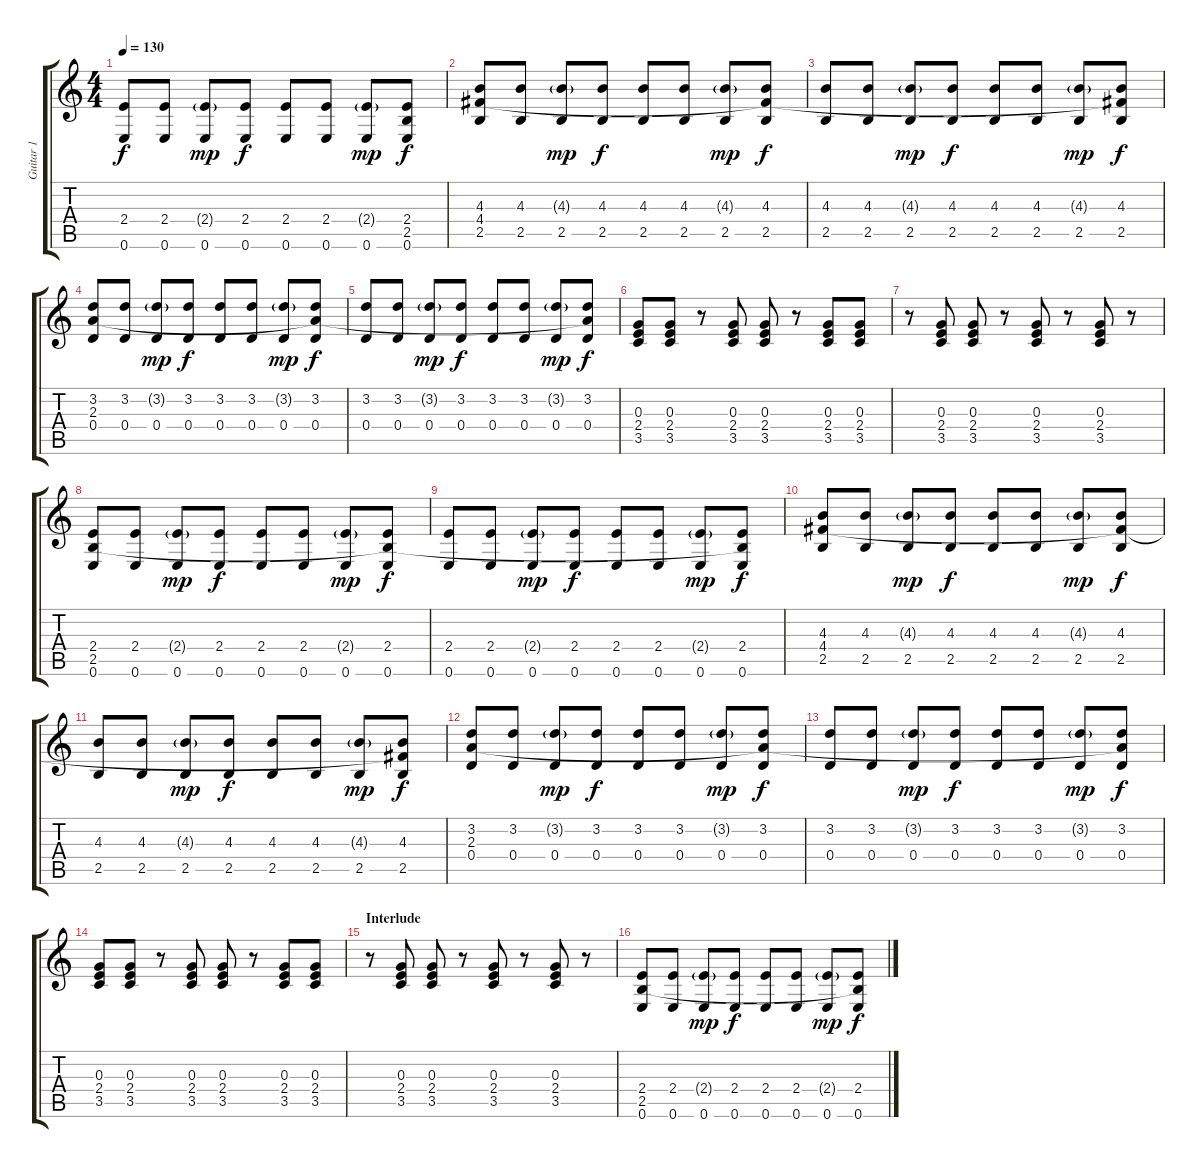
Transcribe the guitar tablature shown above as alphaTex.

\track ("Guitar 1" "Guitar 1") {instrument distortionguitar}
\staff {score tabs}
\tuning (E4 B3 G3 D3 A2 E2) {hide}
\ts (4 4)
\tempo 130
\clef g2
\ks c
(2.4 0.6).8{dy f} (2.4 0.6).8 (2.4{g} 0.6).8{dy mp} (2.4 0.6).8{dy f} (2.4 0.6).8 (2.4 0.6).8 (2.4{g} 0.6).8{dy mp} (2.4 2.5{t} 0.6).8{dy f} |
(4.3 4.4 2.5).8 (4.3 2.5).8 (4.3{g} 2.5).8{dy mp} (4.3 2.5).8{dy f} (4.3 2.5).8 (4.3 2.5).8 (4.3{g} 2.5).8{dy mp} (4.3 4.4{t} 2.5).8{dy f} |
(4.3 2.5).8 (4.3 2.5).8 (4.3{g} 2.5).8{dy mp} (4.3 2.5).8{dy f} (4.3 2.5).8 (4.3 2.5).8 (4.3{g} 2.5).8{dy mp} (4.3 4.4{t} 2.5).8{dy f} |
(3.2 2.3 0.4).8 (3.2 0.4).8 (3.2{g} 0.4).8{dy mp} (3.2 0.4).8{dy f} (3.2 0.4).8 (3.2 0.4).8 (3.2{g} 0.4).8{dy mp} (3.2 2.3{t} 0.4).8{dy f} |
(3.2 0.4).8 (3.2 0.4).8 (3.2{g} 0.4).8{dy mp} (3.2 0.4).8{dy f} (3.2 0.4).8 (3.2 0.4).8 (3.2{g} 0.4).8{dy mp} (3.2 2.3{t} 0.4).8{dy f} |
(0.3 2.4 3.5).8 (0.3 2.4 3.5).8 r.8 (0.3 2.4 3.5).8 (0.3 2.4 3.5).8 r.8 (0.3 2.4 3.5).8 (0.3 2.4 3.5).8 |
r.8 (0.3 2.4 3.5).8 (0.3 2.4 3.5).8 r.8 (0.3 2.4 3.5).8 r.8 (0.3 2.4 3.5).8 r.8 |
(2.4 2.5 0.6).8 (2.4 0.6).8 (2.4{g} 0.6).8{dy mp} (2.4 0.6).8{dy f} (2.4 0.6).8 (2.4 0.6).8 (2.4{g} 0.6).8{dy mp} (2.4 2.5{t} 0.6).8{dy f} |
(2.4 0.6).8 (2.4 0.6).8 (2.4{g} 0.6).8{dy mp} (2.4 0.6).8{dy f} (2.4 0.6).8 (2.4 0.6).8 (2.4{g} 0.6).8{dy mp} (2.4 2.5{t} 0.6).8{dy f} |
(4.3 4.4 2.5).8 (4.3 2.5).8 (4.3{g} 2.5).8{dy mp} (4.3 2.5).8{dy f} (4.3 2.5).8 (4.3 2.5).8 (4.3{g} 2.5).8{dy mp} (4.3 4.4{t} 2.5).8{dy f} |
(4.3 2.5).8 (4.3 2.5).8 (4.3{g} 2.5).8{dy mp} (4.3 2.5).8{dy f} (4.3 2.5).8 (4.3 2.5).8 (4.3{g} 2.5).8{dy mp} (4.3 4.4{t} 2.5).8{dy f} |
(3.2 2.3 0.4).8 (3.2 0.4).8 (3.2{g} 0.4).8{dy mp} (3.2 0.4).8{dy f} (3.2 0.4).8 (3.2 0.4).8 (3.2{g} 0.4).8{dy mp} (3.2 2.3{t} 0.4).8{dy f} |
(3.2 0.4).8 (3.2 0.4).8 (3.2{g} 0.4).8{dy mp} (3.2 0.4).8{dy f} (3.2 0.4).8 (3.2 0.4).8 (3.2{g} 0.4).8{dy mp} (3.2 2.3{t} 0.4).8{dy f} |
(0.3 2.4 3.5).8 (0.3 2.4 3.5).8 r.8 (0.3 2.4 3.5).8 (0.3 2.4 3.5).8 r.8 (0.3 2.4 3.5).8 (0.3 2.4 3.5).8 |
\section ("" "Interlude")
r.8 (0.3 2.4 3.5).8 (0.3 2.4 3.5).8 r.8 (0.3 2.4 3.5).8 r.8 (0.3 2.4 3.5).8 r.8 |
(2.4 2.5 0.6).8 (2.4 0.6).8 (2.4{g} 0.6).8{dy mp} (2.4 0.6).8{dy f} (2.4 0.6).8 (2.4 0.6).8 (2.4{g} 0.6).8{dy mp} (2.4 2.5{t} 0.6).8{dy f}
